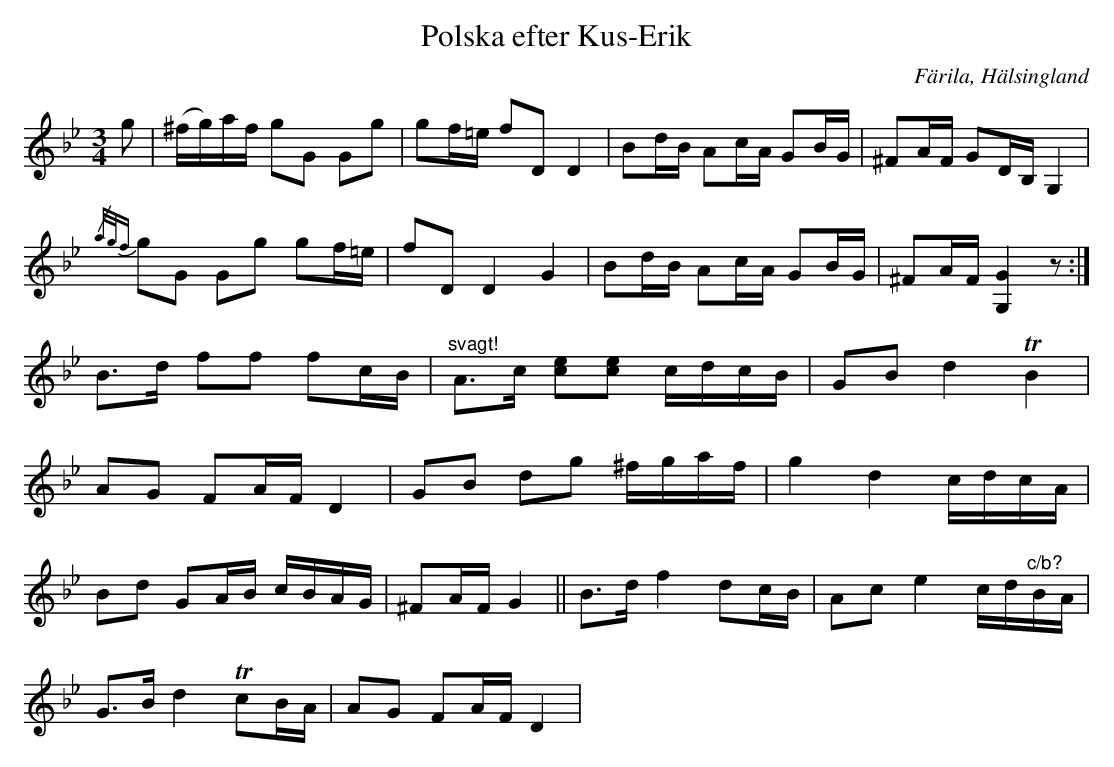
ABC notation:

X:1
T: Polska efter Kus-Erik
O: Färila, Hälsingland
M: 3/4
L: 1/16
K: Gm
g2 | (^fg)af g2G2 G2g2 | g2f=e f2D2 D4 | B2dB A2cA G2BG | ^F2AF G2DB, G,4 |
{/a/g/f}g2G2 G2g2 g2f=e | f2D2 D4 G4 | B2dB A2cA G2BG | ^F2AF [G,G]4 z2 :|
B2>d2 f2f2 f2cB | "^svagt!"A2>c2 [c2e2][e2c2] cdcB | G2B2 d4 TB4 |
A2G2 F2AF D4 | G2B2 d2g2 ^fgaf | g4 d4 cdcA |
B2d2 G2AB cBAG | ^F2AF G4 || B2>d2 f4 d2cB | A2c2 e4 cd"^c/b?"BA |
G2>B2 d4 Tc2BA | A2G2 F2AF D4 |
